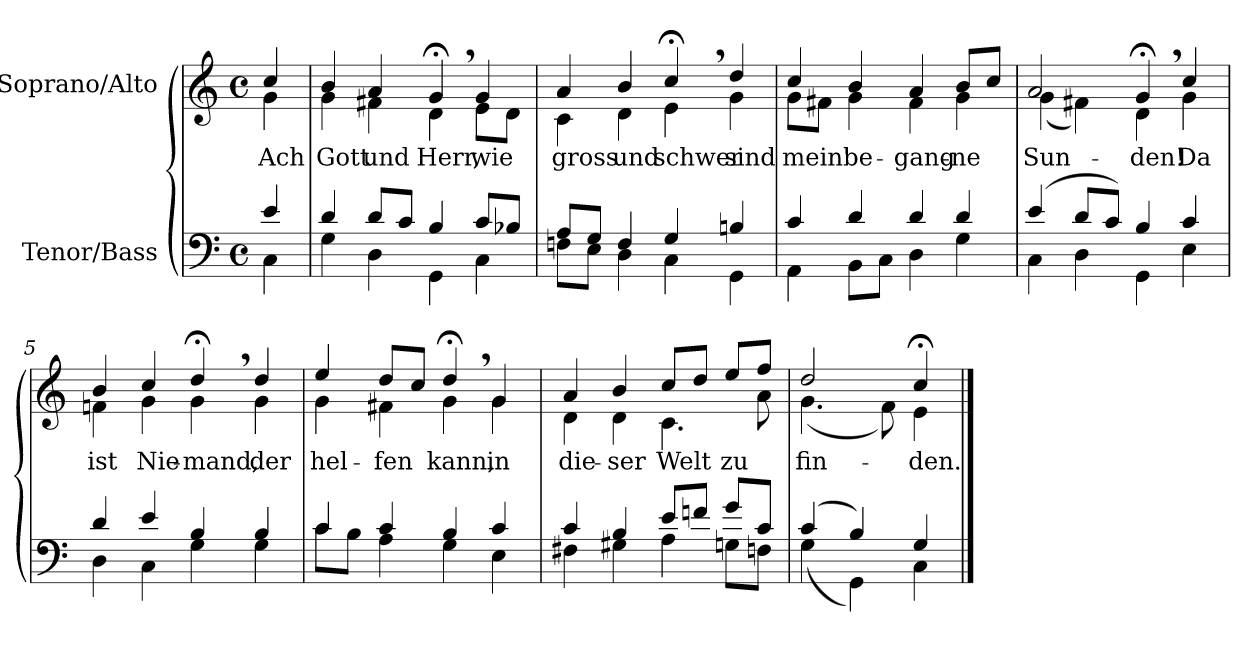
**kern	**kern	**text
*part2	*part1	*part1
*staff2	*staff1	*staff1
*I"Tenor/Bass	*I"Soprano/Alto	*
*clefF4	*clefG2	*
*k[]	*k[]	*
*M4/4	*M4/4	*
*met(c)	*met(c)	*
=	=	=
*^	*	*
!	!	!	!LO:LY:b
*	*	*^	*
4e/	4C\	4cc/	4g\	Ach
=1	=1	=1	=1	=1
!	!	!	!	!LO:LY:b
4d/	4G\	4b/	4g\	Gott
!	!	!	!	!LO:LY:b
8d/L	4D\	4a/	4f#X\	und
8c/J	.	.	.	.
!	!	!	!	!LO:LY:b
4B/	4GG\	4g;<,/	4d\	Herr,
!	!	!	!	!LO:LY:b
8c/L	4C\	4g/	8e\L	wie
8B-X/J	.	.	8d\J	.
=2	=2	=2	=2	=2
!	!	!	!	!LO:LY:b
8A/L	8Fn\L	4a/	4c\	gross
8G/J	8E\J	.	.	.
!	!	!	!	!LO:LY:b
4F/	4D\	4b/	4d\	und
!	!	!	!	!LO:LY:b
4G/	4C\	4cc;<,/	4e\	schwer
!	!	!	!	!LO:LY:b
4Bn/	4GG\	4dd/	4g\	sind
=3	=3	=3	=3	=3
!	!	!	!	!LO:LY:b
4c/	4AA\	4cc/	8g\L	mein'
.	.	.	8f#X\J	.
!	!	!	!	!LO:LY:b
4d/	8BB\L	4b/	4g\	be-
.	8C\J	.	.	.
!	!	!	!	!LO:LY:b
4d/	4D\	4a/	4f#\	-gang-
!	!	!	!	!LO:LY:b
4d/	4G\	8b/L	4g\	ne
.	.	8cc/J	.	.
!!LO:LB:g=z	!!
=4	=4	=4	=4	=4
!	!	!	!	!LO:LY:b
(4e/	4C\	2a/	(4g\	Sun-
8d/L	4D\	.	4f#X\)	.
8c/J)	.	.	.	.
!	!	!	!	!LO:LY:b
4B/	4GG\	4g;<,/	4d\	-den!
!	!	!	!	!LO:LY:b
4c/	4E\	4cc/	4g\	Da
=5	=5	=5	=5	=5
!	!	!	!	!LO:LY:b
4d/	4D\	4b/	4fn\	ist
!	!	!	!	!LO:LY:b
4e/	4C\	4cc/	4g\	Nie-
!	!	!	!	!LO:LY:b
4B/	4G\	4dd;<,/	4g\	-mand,
!	!	!	!	!LO:LY:b
4B/	4G\	4dd/	4g\	der
=6	=6	=6	=6	=6
!	!	!	!	!LO:LY:b
4c/	8c\L	4ee/	4g\	hel-
.	8B\J	.	.	.
!	!	!	!	!LO:LY:b
4c/	4A\	8dd/L	4f#X\	-fen
.	.	8cc/J	.	.
!	!	!	!	!LO:LY:b
4B/	4G\	4dd;<,/	4g\	kann,
!	!	!	!	!LO:LY:b
4c/	4E\	4g/	4g\	in
=7	=7	=7	=7	=7
!	!	!	!	!LO:LY:b
4c/	4F#X\	4a/	4d\	die-
!	!	!	!	!LO:LY:b
4B/	4G#X\	4b/	4d\	-ser
!	!	!	!	!LO:LY:b
8e/L	4A\	8cc/L	4.c\	Welt
8fn/J	.	8dd/J	.	.
!	!	!	!	!LO:LY:b
8g/L	8Gn\L	8ee/L	.	zu
8c/J	8Fn\J	8ff/J	8a\	.
=8	=8	=8	=8	=8
!	!	!	!	!LO:LY:b
(4c/	(4G\	2dd/	(4.g\	fin-
4B/)	4GG\)	.	.	.
.	.	.	8f\)	.
!	!	!	!	!LO:LY:b
4G/	4C\	4cc;</	4e\	-den.
*v	*v	*	*	*
*	*v	*v	*
==	==	==
*-	*-	*-
